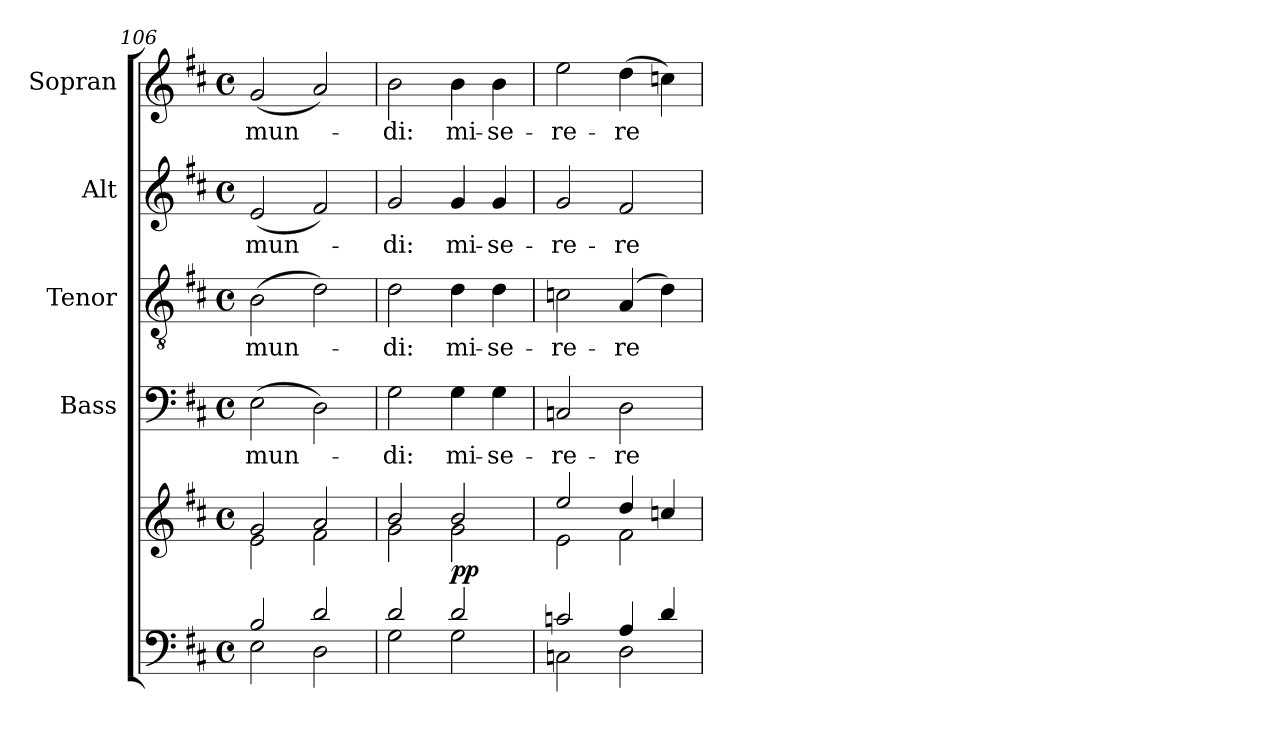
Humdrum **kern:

**kern	**kern	**dynam	**kern	**text	**kern	**text	**kern	**text	**kern	**text
*part5	*part5	*part5	*part4	*part4	*part3	*part3	*part2	*part2	*part1	*part1
*staff6	*staff5	*staff5/6	*staff4	*staff4	*staff3	*staff3	*staff2	*staff2	*staff1	*staff1
*	*	*	*I"Bass	*	*I"Tenor	*	*I"Alt	*	*I"Sopran	*
*	*	*	*I'B.	*	*I'T.	*	*I'A.	*	*I'S.	*
*clefF4	*clefG2	*	*clefF4	*	*clefGv2	*	*clefG2	*	*clefG2	*
*k[f#c#]	*k[f#c#]	*	*k[f#c#]	*	*k[f#c#]	*	*k[f#c#]	*	*k[f#c#]	*
*D:	*D:	*	*D:	*	*D:	*	*D:	*	*D:	*
*M4/4	*M4/4	*	*M4/4	*	*M4/4	*	*M4/4	*	*M4/4	*
*met(c)	*met(c)	*	*met(c)	*	*met(c)	*	*met(c)	*	*met(c)	*
=106	=106	=106	=106	=106	=106	=106	=106	=106	=106	=106
*^	*^	*	*	*	*	*	*	*	*	*
!	!	!	!	!	!	!LO:LY:b	!	!LO:LY:b	!	!LO:LY:b	!	!LO:LY:b
2B/	2E\	2g/	2e\	.	(>2E\	mun-	(>2B\	mun-	(<2e/	mun-	(<2g/	mun-
2d/	2D\	2a/	2f#\	.	2D\)	.	2d\)	.	2f#/)	.	2a/)	.
!!LO:PB:g=z
=107	=107	=107	=107	=107	=107	=107	=107	=107	=107	=107	=107	=107
!	!	!	!	!	!	!LO:LY:b	!	!LO:LY:b	!	!LO:LY:b	!	!LO:LY:b
2d/	2G\	2b/	2g\	.	2G\	-di:	2d\	-di:	2g/	-di:	2b\	-di:
!	!	!	!	!LO:DY:b	!	!LO:LY:b	!	!LO:LY:b	!	!LO:LY:b	!	!LO:LY:b
2d/	2G\	2b/	2g\	pp	4G\	mi-	4d\	mi-	4g/	mi-	4b\	mi-
!	!	!	!	!	!	!LO:LY:b	!	!LO:LY:b	!	!LO:LY:b	!	!LO:LY:b
.	.	.	.	.	4G\	-se-	4d\	-se-	4g/	-se-	4b\	-se-
=108	=108	=108	=108	=108	=108	=108	=108	=108	=108	=108	=108	=108
!	!	!	!	!	!	!LO:LY:b	!	!LO:LY:b	!	!LO:LY:b	!	!LO:LY:b
2cn/	2Cn\	2ee/	2e\	.	2Cn/	-re-	2cn\	-re-	2g/	-re-	2ee\	-re-
!	!	!	!	!	!	!LO:LY:b	!	!LO:LY:b	!	!LO:LY:b	!	!LO:LY:b
4A/	2D\	4dd/	2f#\	.	2D\	-re	(4A/	-re	2f#/	-re	(>4dd\	-re
4d/	.	4ccn/	.	.	.	.	4d\)	.	.	.	4ccn\)	.
*v	*v	*	*	*	*	*	*	*	*	*	*	*
*	*v	*v	*	*	*	*	*	*	*	*	*
=	=	=	=	=	=	=	=	=	=	=
*-	*-	*-	*-	*-	*-	*-	*-	*-	*-	*-
